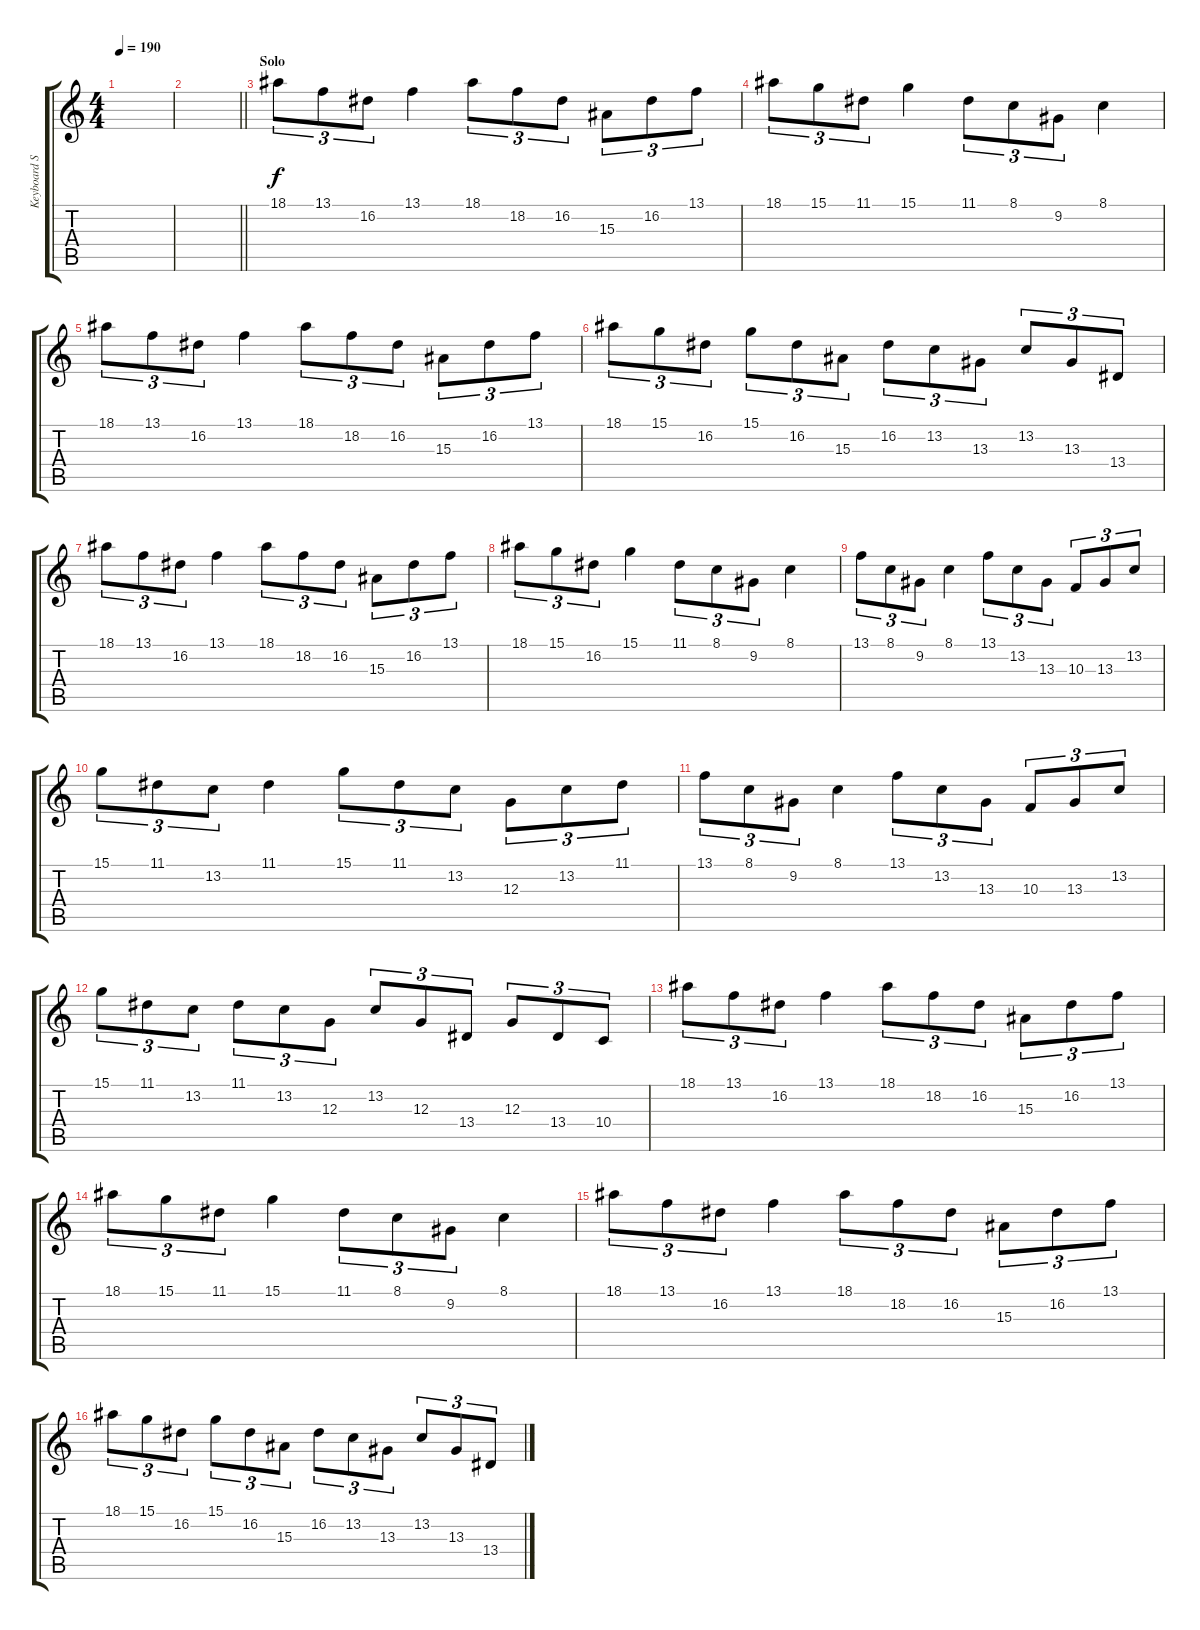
\track ("Keyboard Solo" "Keyboard S") {instrument lead1square}
\staff {score tabs}
\tuning (E4 B3 G3 D3 A2 E2) {hide}
\ts (4 4)
\tempo 190
\clef g2
\ks c
|
\barLineRight lightlight
|
\section ("" "Solo")
18.1.8{tu (3 2)} 13.1.8{tu (3 2)} 16.2.8{tu (3 2)} 13.1.4 18.1.8{tu (3 2)} 18.2.8{tu (3 2)} 16.2.8{tu (3 2)} 15.3.8{tu (3 2)} 16.2.8{tu (3 2)} 13.1.8{tu (3 2)} |
18.1.8{tu (3 2)} 15.1.8{tu (3 2)} 11.1.8{tu (3 2)} 15.1.4 11.1.8{tu (3 2)} 8.1.8{tu (3 2)} 9.2.8{tu (3 2)} 8.1.4 |
18.1.8{tu (3 2)} 13.1.8{tu (3 2)} 16.2.8{tu (3 2)} 13.1.4 18.1.8{tu (3 2)} 18.2.8{tu (3 2)} 16.2.8{tu (3 2)} 15.3.8{tu (3 2)} 16.2.8{tu (3 2)} 13.1.8{tu (3 2)} |
18.1.8{tu (3 2)} 15.1.8{tu (3 2)} 16.2.8{tu (3 2)} 15.1.8{tu (3 2)} 16.2.8{tu (3 2)} 15.3.8{tu (3 2)} 16.2.8{tu (3 2)} 13.2.8{tu (3 2)} 13.3.8{tu (3 2)} 13.2.8{tu (3 2)} 13.3.8{tu (3 2)} 13.4.8{tu (3 2)} |
18.1.8{tu (3 2)} 13.1.8{tu (3 2)} 16.2.8{tu (3 2)} 13.1.4 18.1.8{tu (3 2)} 18.2.8{tu (3 2)} 16.2.8{tu (3 2)} 15.3.8{tu (3 2)} 16.2.8{tu (3 2)} 13.1.8{tu (3 2)} |
18.1.8{tu (3 2)} 15.1.8{tu (3 2)} 16.2.8{tu (3 2)} 15.1.4 11.1.8{tu (3 2)} 8.1.8{tu (3 2)} 9.2.8{tu (3 2)} 8.1.4 |
13.1.8{tu (3 2)} 8.1.8{tu (3 2)} 9.2.8{tu (3 2)} 8.1.4 13.1.8{tu (3 2)} 13.2.8{tu (3 2)} 13.3.8{tu (3 2)} 10.3.8{tu (3 2)} 13.3.8{tu (3 2)} 13.2.8{tu (3 2)} |
15.1.8{tu (3 2)} 11.1.8{tu (3 2)} 13.2.8{tu (3 2)} 11.1.4 15.1.8{tu (3 2)} 11.1.8{tu (3 2)} 13.2.8{tu (3 2)} 12.3.8{tu (3 2)} 13.2.8{tu (3 2)} 11.1.8{tu (3 2)} |
13.1.8{tu (3 2)} 8.1.8{tu (3 2)} 9.2.8{tu (3 2)} 8.1.4 13.1.8{tu (3 2)} 13.2.8{tu (3 2)} 13.3.8{tu (3 2)} 10.3.8{tu (3 2)} 13.3.8{tu (3 2)} 13.2.8{tu (3 2)} |
15.1.8{tu (3 2)} 11.1.8{tu (3 2)} 13.2.8{tu (3 2)} 11.1.8{tu (3 2)} 13.2.8{tu (3 2)} 12.3.8{tu (3 2)} 13.2.8{tu (3 2)} 12.3.8{tu (3 2)} 13.4.8{tu (3 2)} 12.3.8{tu (3 2)} 13.4.8{tu (3 2)} 10.4.8{tu (3 2)} |
18.1.8{tu (3 2)} 13.1.8{tu (3 2)} 16.2.8{tu (3 2)} 13.1.4 18.1.8{tu (3 2)} 18.2.8{tu (3 2)} 16.2.8{tu (3 2)} 15.3.8{tu (3 2)} 16.2.8{tu (3 2)} 13.1.8{tu (3 2)} |
18.1.8{tu (3 2)} 15.1.8{tu (3 2)} 11.1.8{tu (3 2)} 15.1.4 11.1.8{tu (3 2)} 8.1.8{tu (3 2)} 9.2.8{tu (3 2)} 8.1.4 |
18.1.8{tu (3 2)} 13.1.8{tu (3 2)} 16.2.8{tu (3 2)} 13.1.4 18.1.8{tu (3 2)} 18.2.8{tu (3 2)} 16.2.8{tu (3 2)} 15.3.8{tu (3 2)} 16.2.8{tu (3 2)} 13.1.8{tu (3 2)} |
18.1.8{tu (3 2)} 15.1.8{tu (3 2)} 16.2.8{tu (3 2)} 15.1.8{tu (3 2)} 16.2.8{tu (3 2)} 15.3.8{tu (3 2)} 16.2.8{tu (3 2)} 13.2.8{tu (3 2)} 13.3.8{tu (3 2)} 13.2.8{tu (3 2)} 13.3.8{tu (3 2)} 13.4.8{tu (3 2)}
